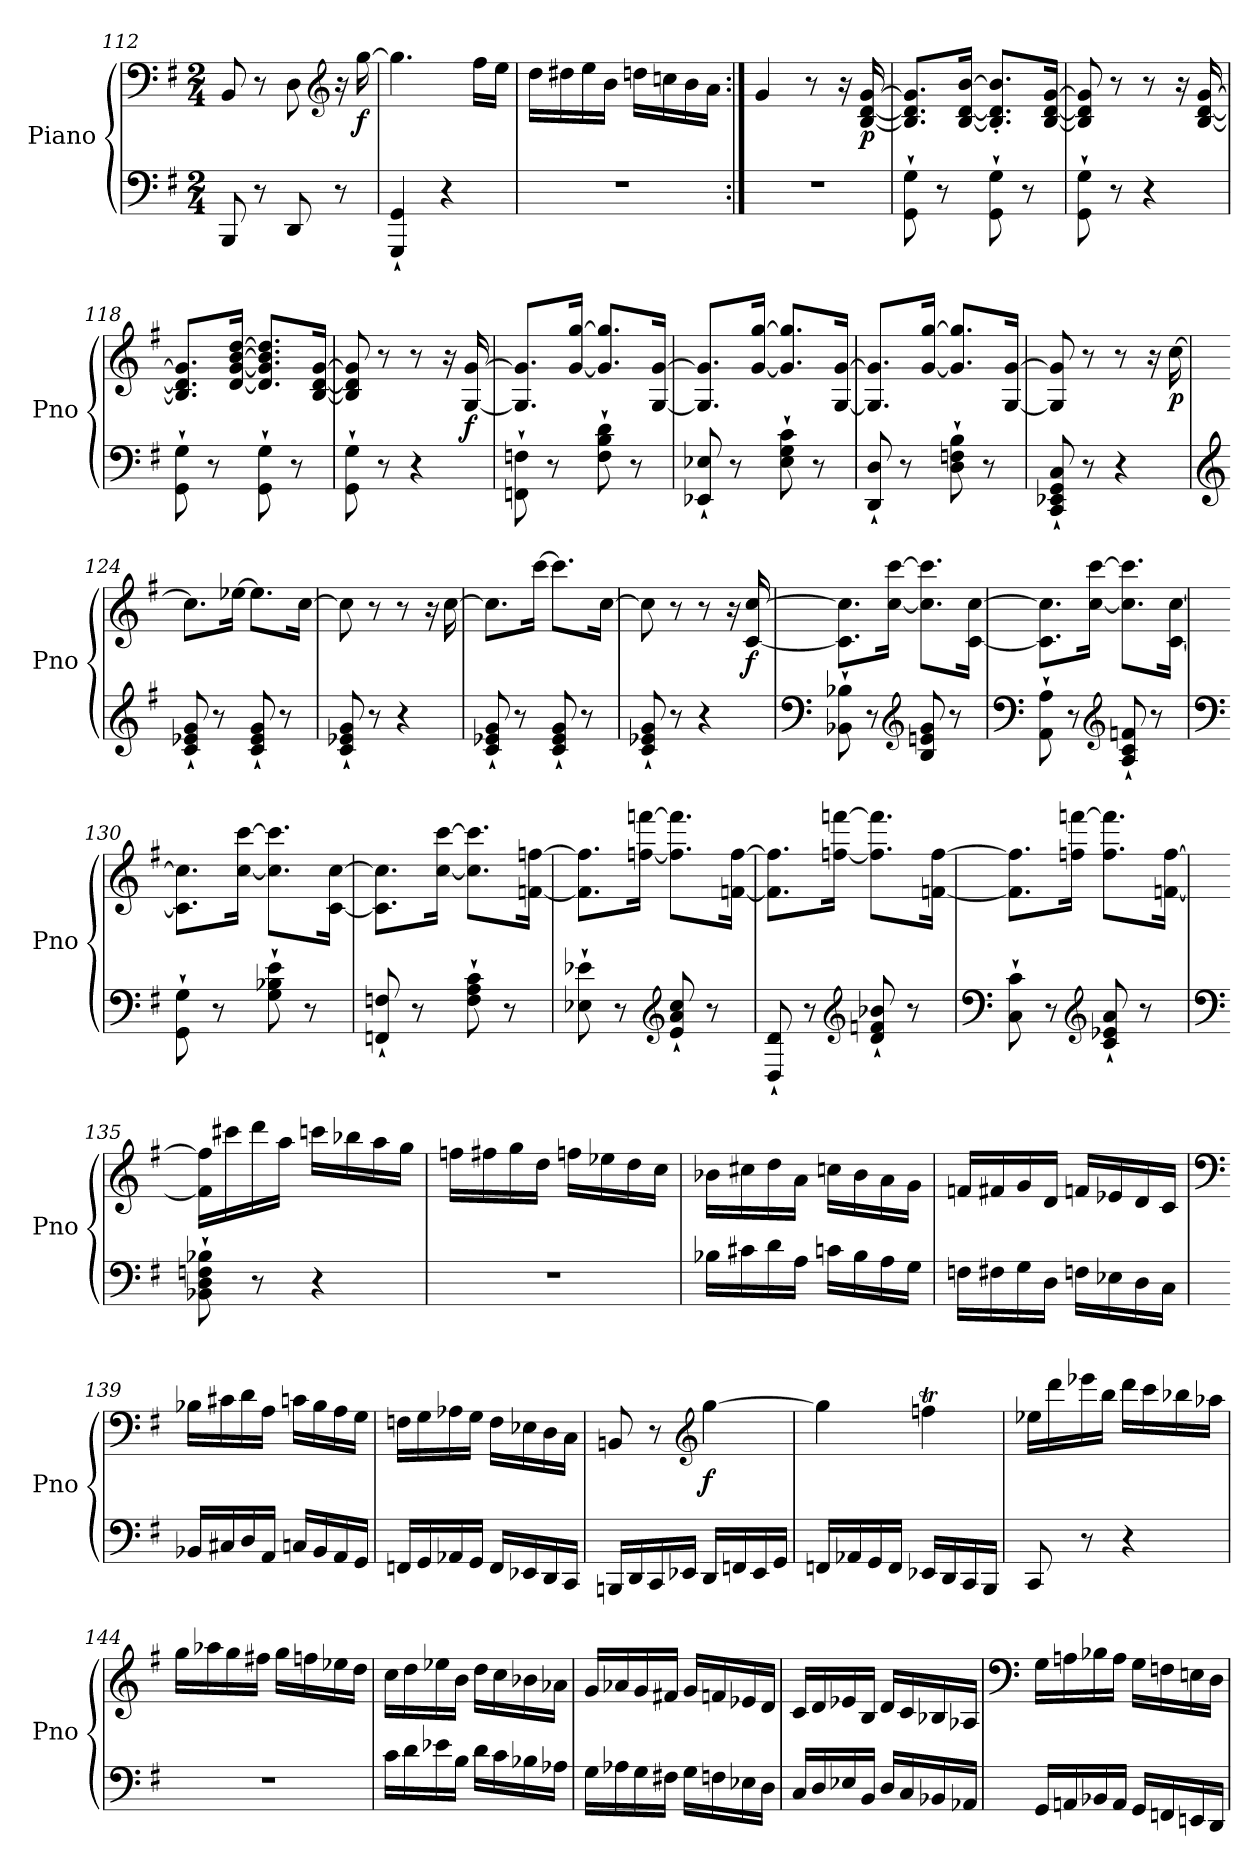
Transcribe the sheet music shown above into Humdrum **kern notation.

**kern	**kern	**dynam
*part1	*part1	*part1
*staff2	*staff1	*staff1/2
*I"Piano	*	*
*I'Pno	*	*
*clefF4	*clefF4	*
*k[f#]	*k[f#]	*
*G:	*G:	*
*M2/4	*M2/4	*
=112	=112	=112
8BBB/	8BB/	.
8r	8r	.
8DD/	8D\	.
*	*clefG2	*
8r	16r	.
!	!	!LO:DY:b
.	[16gg\	f
=113	=113	=113
4GGG/` 4GG/`	4.gg\]	.
4r	.	.
.	16ff#\LL	.
.	16ee\JJ	.
=114	=114	=114
2r	16dd\LL	.
.	16dd#X\	.
.	16ee\	.
.	16b\JJ	.
.	16ddn\LL	.
.	16ccn\	.
.	16b\	.
.	16a\JJ	.
=115:|!	=115:|!	=115:|!
2r	4g/	.
.	8r	.
.	16r	.
!	!	!LO:DY:b
.	[16B/ [16d/ [16g/	p
!!LO:LB:g=z
=116	=116	=116
8GG\` 8G\`	8.B/] 8.d/] 8.g/]L	.
8r	.	.
.	[16B/ [16d/ [16b/Jk	.
8GG\` 8G\`	8.B/]' 8.d/]' 8.b/]'L	.
8r	.	.
.	[16B/ [16d/ [16g/Jk	.
=117	=117	=117
8GG\` 8G\`	8B/] 8d/] 8g/]	.
8r	8r	.
4r	8r	.
.	16r	.
.	[16B/ [16d/ [16g/	.
=118	=118	=118
8GG\` 8G\`	8.B/] 8.d/] 8.g/]L	.
8r	.	.
.	[16d/ [16g/ [16b/ [16dd/Jk	.
8GG\` 8G\`	8.d/] 8.g/] 8.b/] 8.dd/]L	.
8r	.	.
.	[16B/ [16d/ [16g/Jk	.
=119	=119	=119
8GG\` 8G\`	8B/] 8d/] 8g/]	.
8r	8r	.
4r	8r	.
.	16r	.
!	!	!LO:DY:b
.	[16G/ [16g/	f
=120	=120	=120
8FFn\` 8Fn\`	8.G/] 8.g/]L	.
8r	.	.
.	[16g/ [16gg/Jk	.
8F\` 8B\` 8d\`	8.g/] 8.gg/]L	.
8r	.	.
.	[16G/ [16g/Jk	.
=121	=121	=121
8EE-X/` 8E-X/`	8.G/] 8.g/]L	.
8r	.	.
.	[16g/ [16gg/Jk	.
8E-\` 8G\` 8c\`	8.g/] 8.gg/]L	.
8r	.	.
.	[16G/ [16g/Jk	.
=122	=122	=122
8DD/` 8D/`	8.G/] 8.g/]L	.
8r	.	.
.	[16g/ [16gg/Jk	.
8D\` 8Fn\` 8B\`	8.g/] 8.gg/]L	.
8r	.	.
.	[16G/ [16g/Jk	.
!!LO:LB:g=z
=123	=123	=123
8CC/` 8EE-X/` 8GG/` 8C/`	8G/] 8g/]	.
8r	8r	.
4r	8r	.
.	16r	.
!	!	!LO:DY:b
.	[16cc\	p
=124	=124	=124
*clefG2	*	*
8c/` 8e-X/` 8g/`	8.cc\L]	.
8r	.	.
.	[16ee-X\Jk	.
8c/` 8e-/` 8g/`	8.ee-\L]	.
8r	.	.
.	[16cc\Jk	.
=125	=125	=125
8c/` 8e-X/` 8g/`	8cc\]	.
8r	8r	.
4r	8r	.
.	16r	.
.	[16cc\	.
=126	=126	=126
8c/` 8e-X/` 8g/`	8.cc\L]	.
8r	.	.
.	[16ccc\Jk	.
8c/` 8e-/` 8g/`	8.ccc\L]	.
8r	.	.
.	[16cc\Jk	.
=127	=127	=127
8c/` 8e-X/` 8g/`	8cc\]	.
8r	8r	.
4r	8r	.
.	16r	.
!	!	!LO:DY:b
.	[16c/ [16cc/	f
=128	=128	=128
*clefF4	*	*
8BB-X\` 8B-X\`	8.c\] 8.cc\]L	.
8r	.	.
.	[16cc\ [16ccc\Jk	.
*clefG2	*	*
8B-/ 8en/ 8g/	8.cc\] 8.ccc\]L	.
8r	.	.
.	[16c\ [16cc\Jk	.
=129	=129	=129
*clefF4	*	*
8AA\` 8A\`	8.c\] 8.cc\]L	.
8r	.	.
.	[16cc\ [16ccc\Jk	.
*clefG2	*	*
8A/` 8c/` 8fn/`	8.cc\] 8.ccc\]L	.
8r	.	.
.	[16c\ [16cc\Jk	.
!!LO:LB:g=z
=130	=130	=130
*clefF4	*	*
8GG\` 8G\`	8.c\] 8.cc\]L	.
8r	.	.
.	[16cc\ [16ccc\Jk	.
8G\` 8B-X\` 8e\`	8.cc\] 8.ccc\]L	.
8r	.	.
.	[16c\ [16cc\Jk	.
=131	=131	=131
8FFn/` 8Fn/`	8.c\] 8.cc\]L	.
8r	.	.
.	[16cc\ [16ccc\Jk	.
8F\` 8A\` 8c\`	8.cc\] 8.ccc\]L	.
8r	.	.
.	[16fn\ [16ffn\Jk	.
=132	=132	=132
8E-X\` 8e-X\`	8.f\] 8.ff\]L	.
8r	.	.
.	[16ffn\ [16fffn\Jk	.
*clefG2	*	*
8e-/` 8a/` 8cc/`	8.ff\] 8.fff\]L	.
8r	.	.
.	[16fn\ [16ff\Jk	.
=133	=133	=133
8D/` 8d/`	8.f\] 8.ff\]L	.
8r	.	.
.	[16ffn\ [16fffn\Jk	.
*clefG2	*	*
8d/` 8fn/` 8b-X/`	8.ff\] 8.fff\]L	.
8r	.	.
.	[16fn\ [16ff\Jk	.
=134	=134	=134
*clefF4	*	*
8C\` 8c\`	8.f\] 8.ff\]L	.
8r	.	.
.	16ffn\ [16fffn\Jk	.
*clefG2	*	*
8c/` 8e-X/` 8a/`	8.ff\ 8.fff\]L	.
8r	.	.
.	[16fn\ [16ff\Jk	.
!!LO:LB:g=z
=135	=135	=135
*clefF4	*	*
8BB-X\` 8D\` 8Fn\` 8B-X\`	16f\] 16ff\]LL	.
.	16ccc#X\	.
8r	16ddd\	.
.	16aa\JJ	.
4r	16cccn\LL	.
.	16bb-X\	.
.	16aa\	.
.	16gg\JJ	.
=136	=136	=136
2r	16ffn\LL	.
.	16ff#X\	.
.	16gg\	.
.	16dd\JJ	.
.	16ffn\LL	.
.	16ee-X\	.
.	16dd\	.
.	16cc\JJ	.
=137	=137	=137
16B-X\LL	16b-X\LL	.
16c#X\	16cc#X\	.
16d\	16dd\	.
16A\JJ	16a\JJ	.
16cn\LL	16ccn\LL	.
16B-\	16b-\	.
16A\	16a\	.
16G\JJ	16g\JJ	.
=138	=138	=138
16Fn\LL	16fn/LL	.
16F#X\	16f#X/	.
16G\	16g/	.
16D\JJ	16d/JJ	.
16Fn\LL	16fn/LL	.
16E-X\	16e-X/	.
16D\	16d/	.
16C\JJ	16c/JJ	.
!!LO:PB:g=z
=139	=139	=139
*	*clefF4	*
16BB-X/LL	16B-X\LL	.
16C#X/	16c#X\	.
16D/	16d\	.
16AA/JJ	16A\JJ	.
16Cn/LL	16cn\LL	.
16BB-/	16B-\	.
16AA/	16A\	.
16GG/JJ	16G\JJ	.
=140	=140	=140
16FFn/LL	16Fn\LL	.
16GG/	16G\	.
16AA-X/	16A-X\	.
16GG/JJ	16G\JJ	.
16FF/LL	16F\LL	.
16EE-X/	16E-X\	.
16DD/	16D\	.
16CC/JJ	16C\JJ	.
=141	=141	=141
16BBBn/LL	8BBn/	.
16DD/	.	.
16CC/	8r	.
16EE-X/JJ	.	.
*	*clefG2	*
!	!	!LO:DY:b
16DD/LL	[4gg\	f
16FFn/	.	.
16EE-/	.	.
16GG/JJ	.	.
=142	=142	=142
16FFn/LL	4gg\]	.
16AA-X/	.	.
16GG/	.	.
16FF/JJ	.	.
16EE-X/LL	4ffnT\	.
16DD/	.	.
16CC/	.	.
16BBB/JJ	.	.
!!LO:LB:g=z
=143	=143	=143
8CC/	16ee-X\LL	.
.	16ddd\	.
8r	16eee-X\	.
.	16bb\JJ	.
4r	16ddd\LL	.
.	16ccc\	.
.	16bb-X\	.
.	16aa-X\JJ	.
=144	=144	=144
2r	16gg\LL	.
.	16aa-X\	.
.	16gg\	.
.	16ff#X\JJ	.
.	16gg\LL	.
.	16ffn\	.
.	16ee-X\	.
.	16dd\JJ	.
=145	=145	=145
16c\LL	16cc\LL	.
16d\	16dd\	.
16e-X\	16ee-X\	.
16B\JJ	16b\JJ	.
16d\LL	16dd\LL	.
16c\	16cc\	.
16B-X\	16b-X\	.
16A-X\JJ	16a-X\JJ	.
=146	=146	=146
16G\LL	16g/LL	.
16A-X\	16a-X/	.
16G\	16g/	.
16F#X\JJ	16f#X/JJ	.
16G\LL	16g/LL	.
16Fn\	16fn/	.
16E-X\	16e-X/	.
16D\JJ	16d/JJ	.
!!LO:LB:g=z
=147	=147	=147
16C/LL	16c/LL	.
16D/	16d/	.
16E-X/	16e-X/	.
16BB/JJ	16B/JJ	.
16D/LL	16d/LL	.
16C/	16c/	.
16BB-X/	16B-X/	.
16AA-X/JJ	16A-X/JJ	.
=148	=148	=148
*	*clefF4	*
16GG/LL	16G\LL	.
16AAn/	16An\	.
16BB-X/	16B-X\	.
16AA/JJ	16A\JJ	.
16GG/LL	16G\LL	.
16FFn/	16Fn\	.
16EEn/	16En\	.
16DD/JJ	16D\JJ	.
=	=	=
*-	*-	*-
